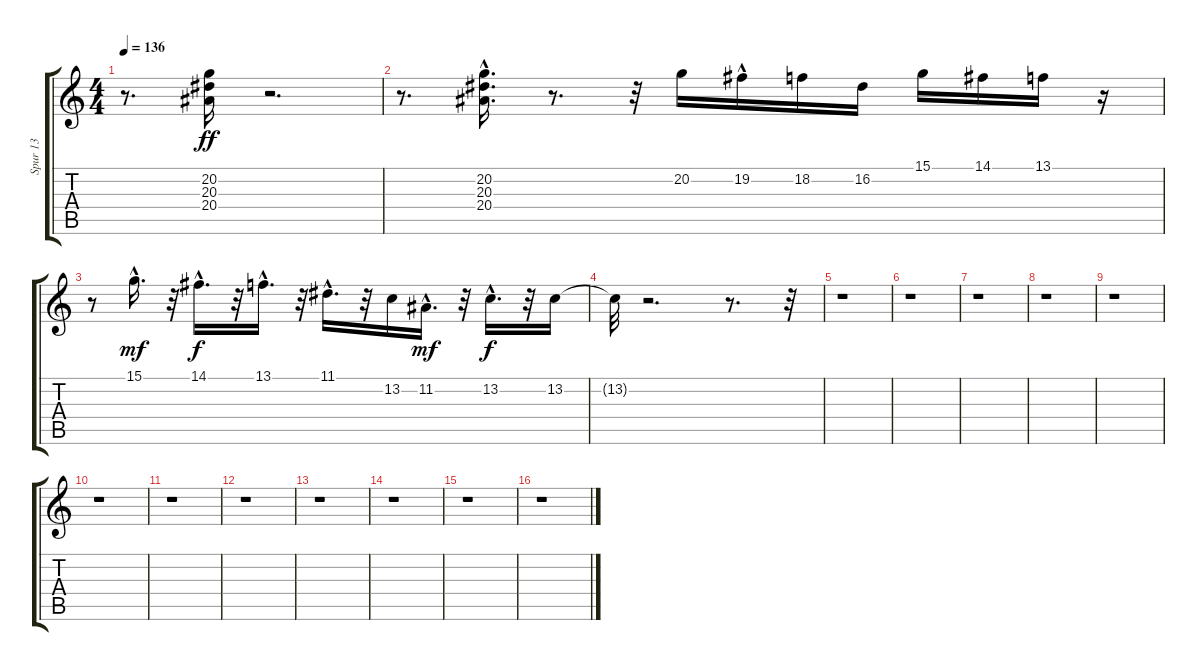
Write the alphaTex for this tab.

\track ("Spur 13" "Spur 13") {instrument percussiveorgan}
\staff {score tabs}
\tuning (E4 B3 G3 D3 A2 E2) {hide}
\ts (4 4)
\tempo 136
\clef g2
\ks c
r.8{d dy ff} (20.2 20.3 20.4).16 r.2{d} |
r.8{d} (20.2{hac} 20.3 20.4).16{d} r.8{d} r.32 20.2.16 19.2{hac}.16 18.2.16 16.2.16 15.1.16 14.1.16 13.1.16 r.16 |
r.8 15.1{hac}.16{d dy mf} r.32 14.1{hac}.16{d dy f} r.32 13.1{hac}.16{d} r.32 11.1{hac}.16{d} r.32 13.2.16 11.2{hac}.16{d dy mf} r.32 13.2{hac}.16{d dy f} r.32 13.2.16 |
13.2{t}.32 r.2{d} r.8{d} r.32 |
r.1 |
r.1 |
r.1 |
r.1 |
r.1 |
r.1 |
r.1 |
r.1 |
r.1 |
r.1 |
r.1 |
r.1
